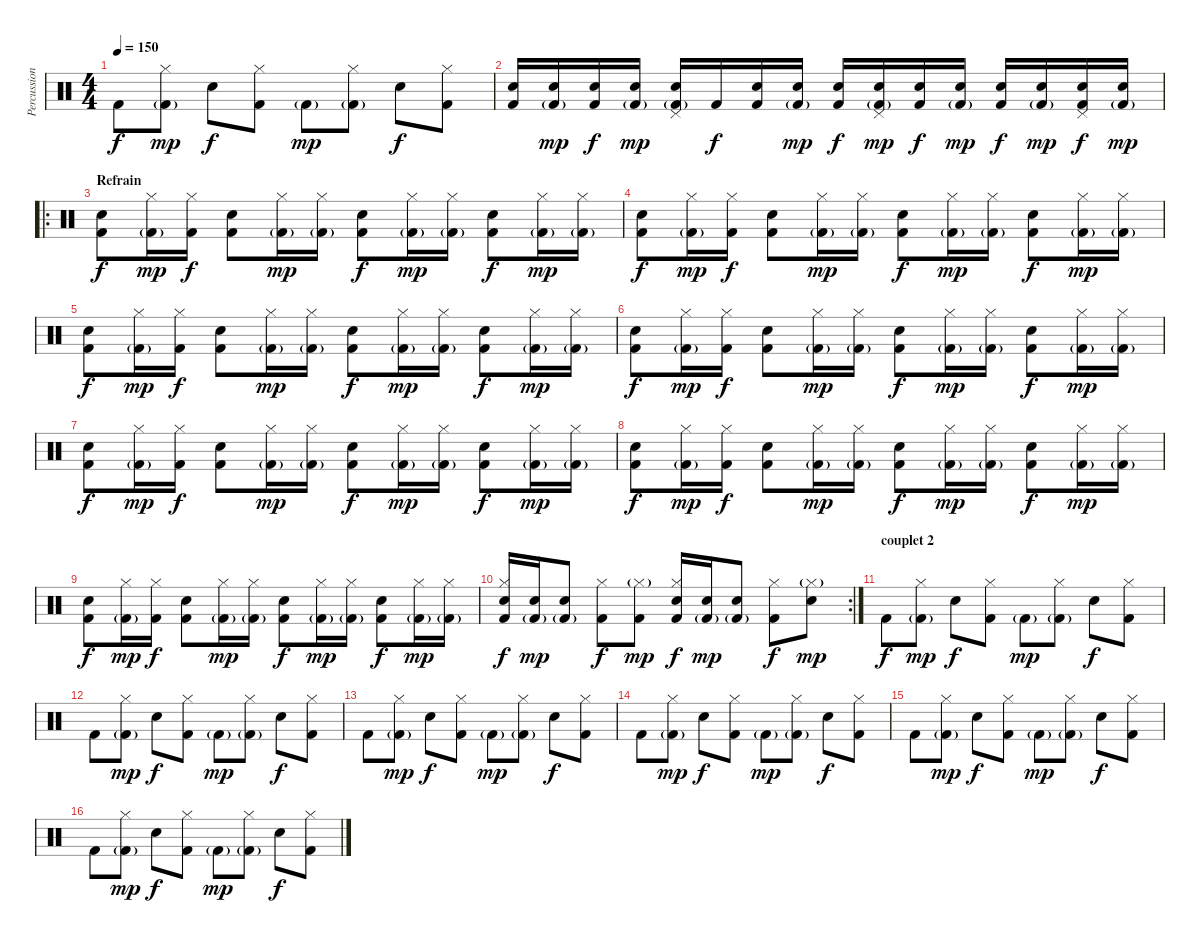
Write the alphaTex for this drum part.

\track ("Percussions" "Percussion") {instrument percussion}
\staff {score}
\articulation defaults
\ts (4 4)
\tempo 150
\clef neutral
\ks c "Kick (hit) 2".8{dy f}
("Kick (hit) 2"{g} "Hi-Hat (closed)").8{dy mp} "Snare (hit) 2".8{dy f} ("Kick (hit) 2" "Hi-Hat (closed)").8 "Kick (hit) 2"{g}.8{dy mp} ("Kick (hit) 2"{g} "Hi-Hat (closed)").8 "Snare (hit) 2".8{dy f} ("Kick (hit) 2" "Hi-Hat (closed)").8 |
("Kick (hit) 2" "Snare (hit) 2").16 ("Kick (hit) 2"{g} "Snare (hit) 2").16{dy mp} ("Kick (hit) 2" "Snare (hit) 2").16{dy f} ("Kick (hit) 2"{g} "Snare (hit) 2").16{dy mp} ("Kick (hit) 2"{g} "Snare (hit) 2" "Pedal Hi-Hat (hit)").16 "Kick (hit) 2"{x}.16{dy f} ("Kick (hit) 2"{x} "Snare (hit) 2").16 ("Kick (hit) 2"{g} "Snare (hit) 2").16{dy mp} ("Kick (hit) 2" "Snare (hit) 2").16{dy f} ("Kick (hit) 2"{g} "Snare (hit) 2"{x} "Pedal Hi-Hat (hit)").16{dy mp} ("Kick (hit) 2" "Snare (hit) 2").16{dy f} ("Kick (hit) 2"{g} "Snare (hit)"{x}).16{dy mp} ("Kick (hit) 2" "Snare (hit) 2").16{dy f} ("Kick (hit) 2"{g} "Snare (hit) 2").16{dy mp} ("Kick (hit) 2" "Snare (hit) 2" "Pedal Hi-Hat (hit)").16{dy f} ("Kick (hit) 2"{g} "Snare (hit) 2").16{dy mp} |
\ro
\section ("" "Refrain")
("Kick (hit) 2" "Snare (hit) 2").8{dy f} ("Kick (hit) 2"{g} "Hi-Hat (closed)").16{dy mp} ("Kick (hit) 2" "Hi-Hat (closed)").16{dy f} ("Kick (hit) 2" "Snare (hit) 2").8 ("Kick (hit) 2"{g} "Hi-Hat (closed)").16{dy mp} ("Kick (hit) 2"{g} "Hi-Hat (closed)").16 ("Kick (hit) 2" "Snare (hit) 2").8{dy f} ("Kick (hit) 2"{g} "Hi-Hat (closed)").16{dy mp} ("Kick (hit) 2"{g} "Hi-Hat (closed)").16 ("Kick (hit) 2" "Snare (hit) 2").8{dy f} ("Kick (hit) 2"{g} "Hi-Hat (closed)").16{dy mp} ("Kick (hit) 2"{g} "Hi-Hat (closed)").16 |
("Kick (hit) 2" "Snare (hit) 2").8{dy f} ("Kick (hit) 2"{g} "Hi-Hat (closed)").16{dy mp} ("Kick (hit) 2" "Hi-Hat (closed)").16{dy f} ("Kick (hit) 2" "Snare (hit) 2").8 ("Kick (hit) 2"{g} "Hi-Hat (closed)").16{dy mp} ("Kick (hit) 2"{g} "Hi-Hat (closed)").16 ("Kick (hit) 2" "Snare (hit) 2").8{dy f} ("Kick (hit) 2"{g} "Hi-Hat (closed)").16{dy mp} ("Kick (hit) 2"{g} "Hi-Hat (closed)").16 ("Kick (hit) 2" "Snare (hit) 2").8{dy f} ("Kick (hit) 2"{g} "Hi-Hat (closed)").16{dy mp} ("Kick (hit) 2"{g} "Hi-Hat (closed)").16 |
("Kick (hit) 2" "Snare (hit) 2").8{dy f} ("Kick (hit) 2"{g} "Hi-Hat (closed)").16{dy mp} ("Kick (hit) 2" "Hi-Hat (closed)").16{dy f} ("Kick (hit) 2" "Snare (hit) 2").8 ("Kick (hit) 2"{g} "Hi-Hat (closed)").16{dy mp} ("Kick (hit) 2"{g} "Hi-Hat (closed)").16 ("Kick (hit) 2" "Snare (hit) 2").8{dy f} ("Kick (hit) 2"{g} "Hi-Hat (closed)").16{dy mp} ("Kick (hit) 2"{g} "Hi-Hat (closed)").16 ("Kick (hit) 2" "Snare (hit) 2").8{dy f} ("Kick (hit) 2"{g} "Hi-Hat (closed)").16{dy mp} ("Kick (hit) 2"{g} "Hi-Hat (closed)").16 |
("Kick (hit) 2" "Snare (hit) 2").8{dy f} ("Kick (hit) 2"{g} "Hi-Hat (closed)").16{dy mp} ("Kick (hit) 2" "Hi-Hat (closed)").16{dy f} ("Kick (hit) 2" "Snare (hit) 2").8 ("Kick (hit) 2"{g} "Hi-Hat (closed)").16{dy mp} ("Kick (hit) 2"{g} "Hi-Hat (closed)").16 ("Kick (hit) 2" "Snare (hit) 2").8{dy f} ("Kick (hit) 2"{g} "Hi-Hat (closed)").16{dy mp} ("Kick (hit) 2"{g} "Hi-Hat (closed)").16 ("Kick (hit) 2" "Snare (hit) 2").8{dy f} ("Kick (hit) 2"{g} "Hi-Hat (closed)").16{dy mp} ("Kick (hit) 2"{g} "Hi-Hat (closed)").16 |
("Kick (hit) 2" "Snare (hit) 2").8{dy f} ("Kick (hit) 2"{g} "Hi-Hat (closed)").16{dy mp} ("Kick (hit) 2" "Hi-Hat (closed)").16{dy f} ("Kick (hit) 2" "Snare (hit) 2").8 ("Kick (hit) 2"{g} "Hi-Hat (closed)").16{dy mp} ("Kick (hit) 2"{g} "Hi-Hat (closed)").16 ("Kick (hit) 2" "Snare (hit) 2").8{dy f} ("Kick (hit) 2"{g} "Hi-Hat (closed)").16{dy mp} ("Kick (hit) 2"{g} "Hi-Hat (closed)").16 ("Kick (hit) 2" "Snare (hit) 2").8{dy f} ("Kick (hit) 2"{g} "Hi-Hat (closed)").16{dy mp} ("Kick (hit) 2"{g} "Hi-Hat (closed)").16 |
("Kick (hit) 2" "Snare (hit) 2").8{dy f} ("Kick (hit) 2"{g} "Hi-Hat (closed)").16{dy mp} ("Kick (hit) 2" "Hi-Hat (closed)").16{dy f} ("Kick (hit) 2" "Snare (hit) 2").8 ("Kick (hit) 2"{g} "Hi-Hat (closed)").16{dy mp} ("Kick (hit) 2"{g} "Hi-Hat (closed)").16 ("Kick (hit) 2" "Snare (hit) 2").8{dy f} ("Kick (hit) 2"{g} "Hi-Hat (closed)").16{dy mp} ("Kick (hit) 2"{g} "Hi-Hat (closed)").16 ("Kick (hit) 2" "Snare (hit) 2").8{dy f} ("Kick (hit) 2"{g} "Hi-Hat (closed)").16{dy mp} ("Kick (hit) 2"{g} "Hi-Hat (closed)").16 |
("Kick (hit) 2" "Snare (hit) 2").8{dy f} ("Kick (hit) 2"{g} "Hi-Hat (closed)").16{dy mp} ("Kick (hit) 2" "Hi-Hat (closed)").16{dy f} ("Kick (hit) 2" "Snare (hit) 2").8 ("Kick (hit) 2"{g} "Hi-Hat (closed)").16{dy mp} ("Kick (hit) 2"{g} "Hi-Hat (closed)").16 ("Kick (hit) 2" "Snare (hit) 2").8{dy f} ("Kick (hit) 2"{g} "Hi-Hat (closed)").16{dy mp} ("Kick (hit) 2"{g} "Hi-Hat (closed)").16 ("Kick (hit) 2" "Snare (hit) 2").8{dy f} ("Kick (hit) 2"{g} "Hi-Hat (closed)").16{dy mp} ("Kick (hit) 2"{g} "Hi-Hat (closed)").16 |
\rc 2
("Kick (hit) 2" "Snare (hit) 2" "Hi-Hat (closed)").16{dy f} ("Kick (hit) 2"{g} "Snare (hit) 2").16{dy mp} ("Kick (hit) 2"{g} "Snare (hit) 2").8 ("Kick (hit) 2"{x} "Hi-Hat (closed)").8{dy f} ("Kick (hit) 2"{x} "Hi-Hat (closed)"{g}).8{dy mp} ("Kick (hit) 2" "Snare (hit) 2" "Hi-Hat (closed)").16{dy f} ("Kick (hit) 2"{g} "Snare (hit) 2").16{dy mp} ("Kick (hit) 2"{g} "Snare (hit) 2").8 ("Kick (hit) 2"{x} "Hi-Hat (closed)").8{dy f} ("Snare (hit)"{x} "Hi-Hat (closed)"{g}).8{dy mp} |
\section ("" "couplet 2")
"Kick (hit) 2".8{dy f} ("Kick (hit) 2"{g} "Hi-Hat (closed)").8{dy mp} "Snare (hit) 2".8{dy f} ("Kick (hit) 2" "Hi-Hat (closed)").8 "Kick (hit) 2"{g}.8{dy mp} ("Kick (hit) 2"{g} "Hi-Hat (closed)").8 "Snare (hit) 2".8{dy f} ("Kick (hit) 2" "Hi-Hat (closed)").8 |
"Kick (hit) 2".8 ("Kick (hit) 2"{g} "Hi-Hat (closed)").8{dy mp} "Snare (hit) 2".8{dy f} ("Kick (hit) 2" "Hi-Hat (closed)").8 "Kick (hit) 2"{g}.8{dy mp} ("Kick (hit) 2"{g} "Hi-Hat (closed)").8 "Snare (hit) 2".8{dy f} ("Kick (hit) 2" "Hi-Hat (closed)").8 |
"Kick (hit) 2".8 ("Kick (hit) 2"{g} "Hi-Hat (closed)").8{dy mp} "Snare (hit) 2".8{dy f} ("Kick (hit) 2" "Hi-Hat (closed)").8 "Kick (hit) 2"{g}.8{dy mp} ("Kick (hit) 2"{g} "Hi-Hat (closed)").8 "Snare (hit) 2".8{dy f} ("Kick (hit) 2" "Hi-Hat (closed)").8 |
"Kick (hit) 2".8 ("Kick (hit) 2"{g} "Hi-Hat (closed)").8{dy mp} "Snare (hit) 2".8{dy f} ("Kick (hit) 2" "Hi-Hat (closed)").8 "Kick (hit) 2"{g}.8{dy mp} ("Kick (hit) 2"{g} "Hi-Hat (closed)").8 "Snare (hit) 2".8{dy f} ("Kick (hit) 2" "Hi-Hat (closed)").8 |
"Kick (hit) 2".8 ("Kick (hit) 2"{g} "Hi-Hat (closed)").8{dy mp} "Snare (hit) 2".8{dy f} ("Kick (hit) 2" "Hi-Hat (closed)").8 "Kick (hit) 2"{g}.8{dy mp} ("Kick (hit) 2"{g} "Hi-Hat (closed)").8 "Snare (hit) 2".8{dy f} ("Kick (hit) 2" "Hi-Hat (closed)").8 |
"Kick (hit) 2".8 ("Kick (hit) 2"{g} "Hi-Hat (closed)").8{dy mp} "Snare (hit) 2".8{dy f} ("Kick (hit) 2" "Hi-Hat (closed)").8 "Kick (hit) 2"{g}.8{dy mp} ("Kick (hit) 2"{g} "Hi-Hat (closed)").8 "Snare (hit) 2".8{dy f} ("Kick (hit) 2" "Hi-Hat (closed)").8
